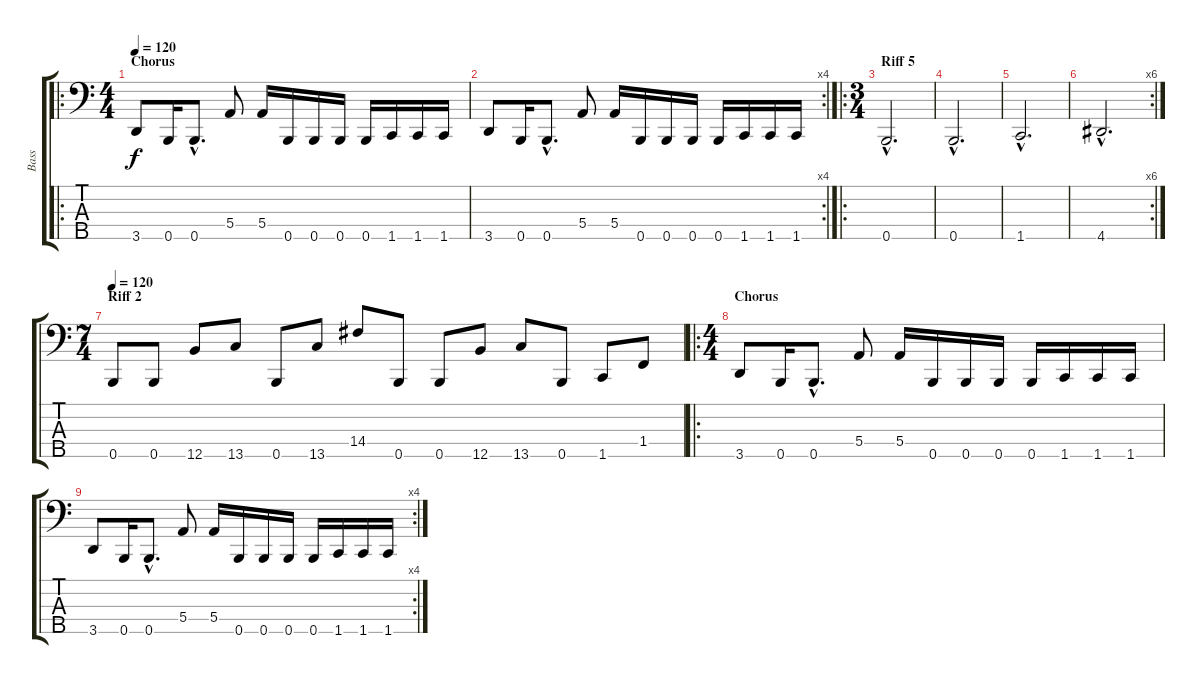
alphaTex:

\track ("Bass" "Bass") {instrument electricbassfinger}
\staff {score tabs}
\tuning (G2 D2 A1 E1 B0) {hide}
\ro
\ts (4 4)
\section ("" "Chorus")
\tempo 120
\clef f4
\ks c
3.5.8{dy f} 0.5.16 0.5{hac}.8{d} 5.4.8 5.4.16 0.5.16 0.5.16 0.5.16 0.5.16 1.5.16 1.5.16 1.5.16 |
\rc 4
3.5.8 0.5.16 0.5{hac}.8{d} 5.4.8 5.4.16 0.5.16 0.5.16 0.5.16 0.5.16 1.5.16 1.5.16 1.5.16 |
\ro
\ts (3 4)
\section ("" "Riff 5")
0.5{hac}.2{d} |
0.5{hac}.2{d} |
1.5{hac}.2{d} |
\rc 6
4.5{hac}.2{d} |
\ts (7 4)
\section ("" "Riff 2")
\tempo 120
0.5.8 0.5.8 12.5.8 13.5.8 0.5.8 13.5.8 14.4.8 0.5.8 0.5.8 12.5.8 13.5.8 0.5.8 1.5.8 1.4.8 |
\ro
\ts (4 4)
\section ("" "Chorus")
3.5.8 0.5.16 0.5{hac}.8{d} 5.4.8 5.4.16 0.5.16 0.5.16 0.5.16 0.5.16 1.5.16 1.5.16 1.5.16 |
\rc 4
3.5.8 0.5.16 0.5{hac}.8{d} 5.4.8 5.4.16 0.5.16 0.5.16 0.5.16 0.5.16 1.5.16 1.5.16 1.5.16
